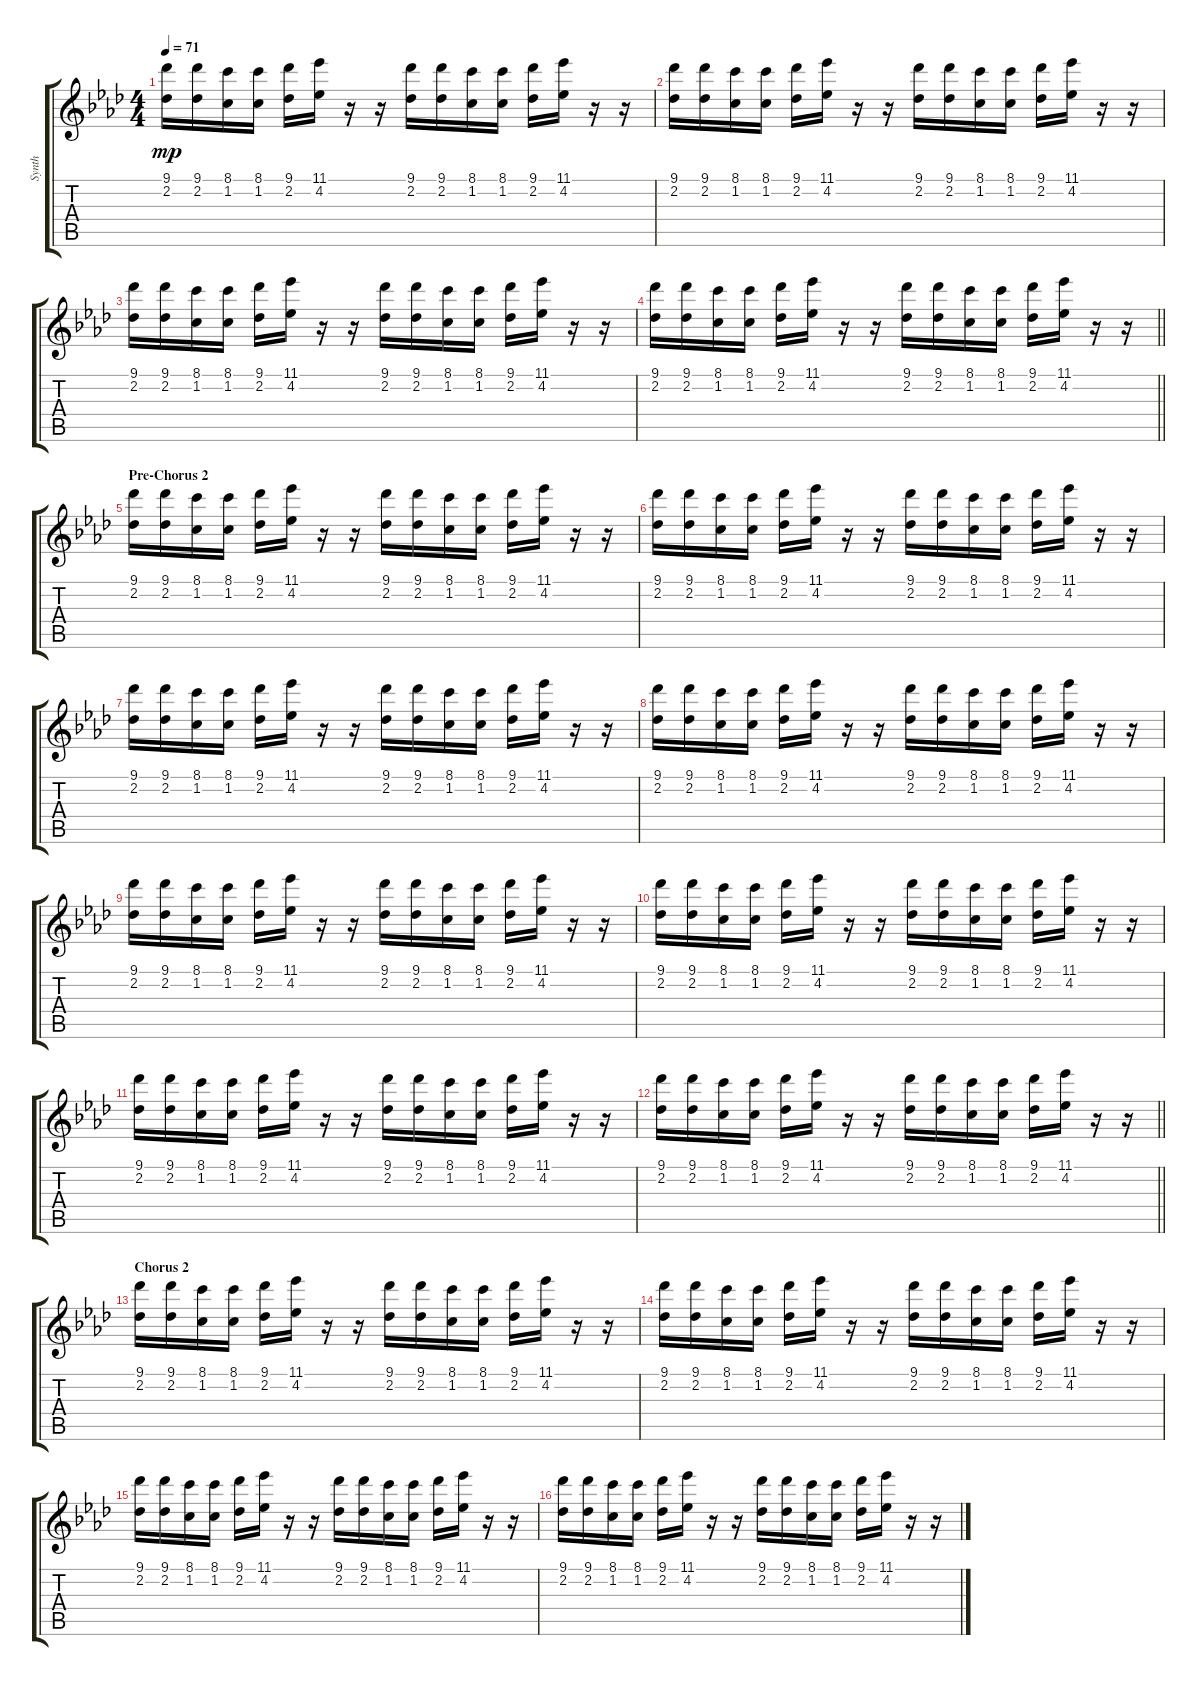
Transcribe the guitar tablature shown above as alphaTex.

\track ("Synth" "Synth") {instrument synthbass1}
\staff {score tabs}
\tuning (E4 B3 G3 D3 A2 E2) {hide}
\ts (4 4)
\tempo 71
\clef g2
\ks ab
(9.1 2.2).16{dy mp} (9.1 2.2).16 (8.1 1.2).16 (8.1 1.2).16 (9.1 2.2).16 (11.1 4.2).16 r.16 r.16 (9.1 2.2).16 (9.1 2.2).16 (8.1 1.2).16 (8.1 1.2).16 (9.1 2.2).16 (11.1 4.2).16 r.16 r.16 |
(9.1 2.2).16 (9.1 2.2).16 (8.1 1.2).16 (8.1 1.2).16 (9.1 2.2).16 (11.1 4.2).16 r.16 r.16 (9.1 2.2).16 (9.1 2.2).16 (8.1 1.2).16 (8.1 1.2).16 (9.1 2.2).16 (11.1 4.2).16 r.16 r.16 |
(9.1 2.2).16 (9.1 2.2).16 (8.1 1.2).16 (8.1 1.2).16 (9.1 2.2).16 (11.1 4.2).16 r.16 r.16 (9.1 2.2).16 (9.1 2.2).16 (8.1 1.2).16 (8.1 1.2).16 (9.1 2.2).16 (11.1 4.2).16 r.16 r.16 |
\barLineRight lightlight
(9.1 2.2).16 (9.1 2.2).16 (8.1 1.2).16 (8.1 1.2).16 (9.1 2.2).16 (11.1 4.2).16 r.16 r.16 (9.1 2.2).16 (9.1 2.2).16 (8.1 1.2).16 (8.1 1.2).16 (9.1 2.2).16 (11.1 4.2).16 r.16 r.16 |
\section ("" "Pre-Chorus 2")
(9.1 2.2).16 (9.1 2.2).16 (8.1 1.2).16 (8.1 1.2).16 (9.1 2.2).16 (11.1 4.2).16 r.16 r.16 (9.1 2.2).16 (9.1 2.2).16 (8.1 1.2).16 (8.1 1.2).16 (9.1 2.2).16 (11.1 4.2).16 r.16 r.16 |
(9.1 2.2).16 (9.1 2.2).16 (8.1 1.2).16 (8.1 1.2).16 (9.1 2.2).16 (11.1 4.2).16 r.16 r.16 (9.1 2.2).16 (9.1 2.2).16 (8.1 1.2).16 (8.1 1.2).16 (9.1 2.2).16 (11.1 4.2).16 r.16 r.16 |
(9.1 2.2).16 (9.1 2.2).16 (8.1 1.2).16 (8.1 1.2).16 (9.1 2.2).16 (11.1 4.2).16 r.16 r.16 (9.1 2.2).16 (9.1 2.2).16 (8.1 1.2).16 (8.1 1.2).16 (9.1 2.2).16 (11.1 4.2).16 r.16 r.16 |
(9.1 2.2).16 (9.1 2.2).16 (8.1 1.2).16 (8.1 1.2).16 (9.1 2.2).16 (11.1 4.2).16 r.16 r.16 (9.1 2.2).16 (9.1 2.2).16 (8.1 1.2).16 (8.1 1.2).16 (9.1 2.2).16 (11.1 4.2).16 r.16 r.16 |
(9.1 2.2).16 (9.1 2.2).16 (8.1 1.2).16 (8.1 1.2).16 (9.1 2.2).16 (11.1 4.2).16 r.16 r.16 (9.1 2.2).16 (9.1 2.2).16 (8.1 1.2).16 (8.1 1.2).16 (9.1 2.2).16 (11.1 4.2).16 r.16 r.16 |
(9.1 2.2).16 (9.1 2.2).16 (8.1 1.2).16 (8.1 1.2).16 (9.1 2.2).16 (11.1 4.2).16 r.16 r.16 (9.1 2.2).16 (9.1 2.2).16 (8.1 1.2).16 (8.1 1.2).16 (9.1 2.2).16 (11.1 4.2).16 r.16 r.16 |
(9.1 2.2).16 (9.1 2.2).16 (8.1 1.2).16 (8.1 1.2).16 (9.1 2.2).16 (11.1 4.2).16 r.16 r.16 (9.1 2.2).16 (9.1 2.2).16 (8.1 1.2).16 (8.1 1.2).16 (9.1 2.2).16 (11.1 4.2).16 r.16 r.16 |
\barLineRight lightlight
(9.1 2.2).16 (9.1 2.2).16 (8.1 1.2).16 (8.1 1.2).16 (9.1 2.2).16 (11.1 4.2).16 r.16 r.16 (9.1 2.2).16 (9.1 2.2).16 (8.1 1.2).16 (8.1 1.2).16 (9.1 2.2).16 (11.1 4.2).16 r.16 r.16 |
\section ("" "Chorus 2")
(9.1 2.2).16 (9.1 2.2).16 (8.1 1.2).16 (8.1 1.2).16 (9.1 2.2).16 (11.1 4.2).16 r.16 r.16 (9.1 2.2).16 (9.1 2.2).16 (8.1 1.2).16 (8.1 1.2).16 (9.1 2.2).16 (11.1 4.2).16 r.16 r.16 |
(9.1 2.2).16 (9.1 2.2).16 (8.1 1.2).16 (8.1 1.2).16 (9.1 2.2).16 (11.1 4.2).16 r.16 r.16 (9.1 2.2).16 (9.1 2.2).16 (8.1 1.2).16 (8.1 1.2).16 (9.1 2.2).16 (11.1 4.2).16 r.16 r.16 |
(9.1 2.2).16 (9.1 2.2).16 (8.1 1.2).16 (8.1 1.2).16 (9.1 2.2).16 (11.1 4.2).16 r.16 r.16 (9.1 2.2).16 (9.1 2.2).16 (8.1 1.2).16 (8.1 1.2).16 (9.1 2.2).16 (11.1 4.2).16 r.16 r.16 |
(9.1 2.2).16 (9.1 2.2).16 (8.1 1.2).16 (8.1 1.2).16 (9.1 2.2).16 (11.1 4.2).16 r.16 r.16 (9.1 2.2).16 (9.1 2.2).16 (8.1 1.2).16 (8.1 1.2).16 (9.1 2.2).16 (11.1 4.2).16 r.16 r.16
